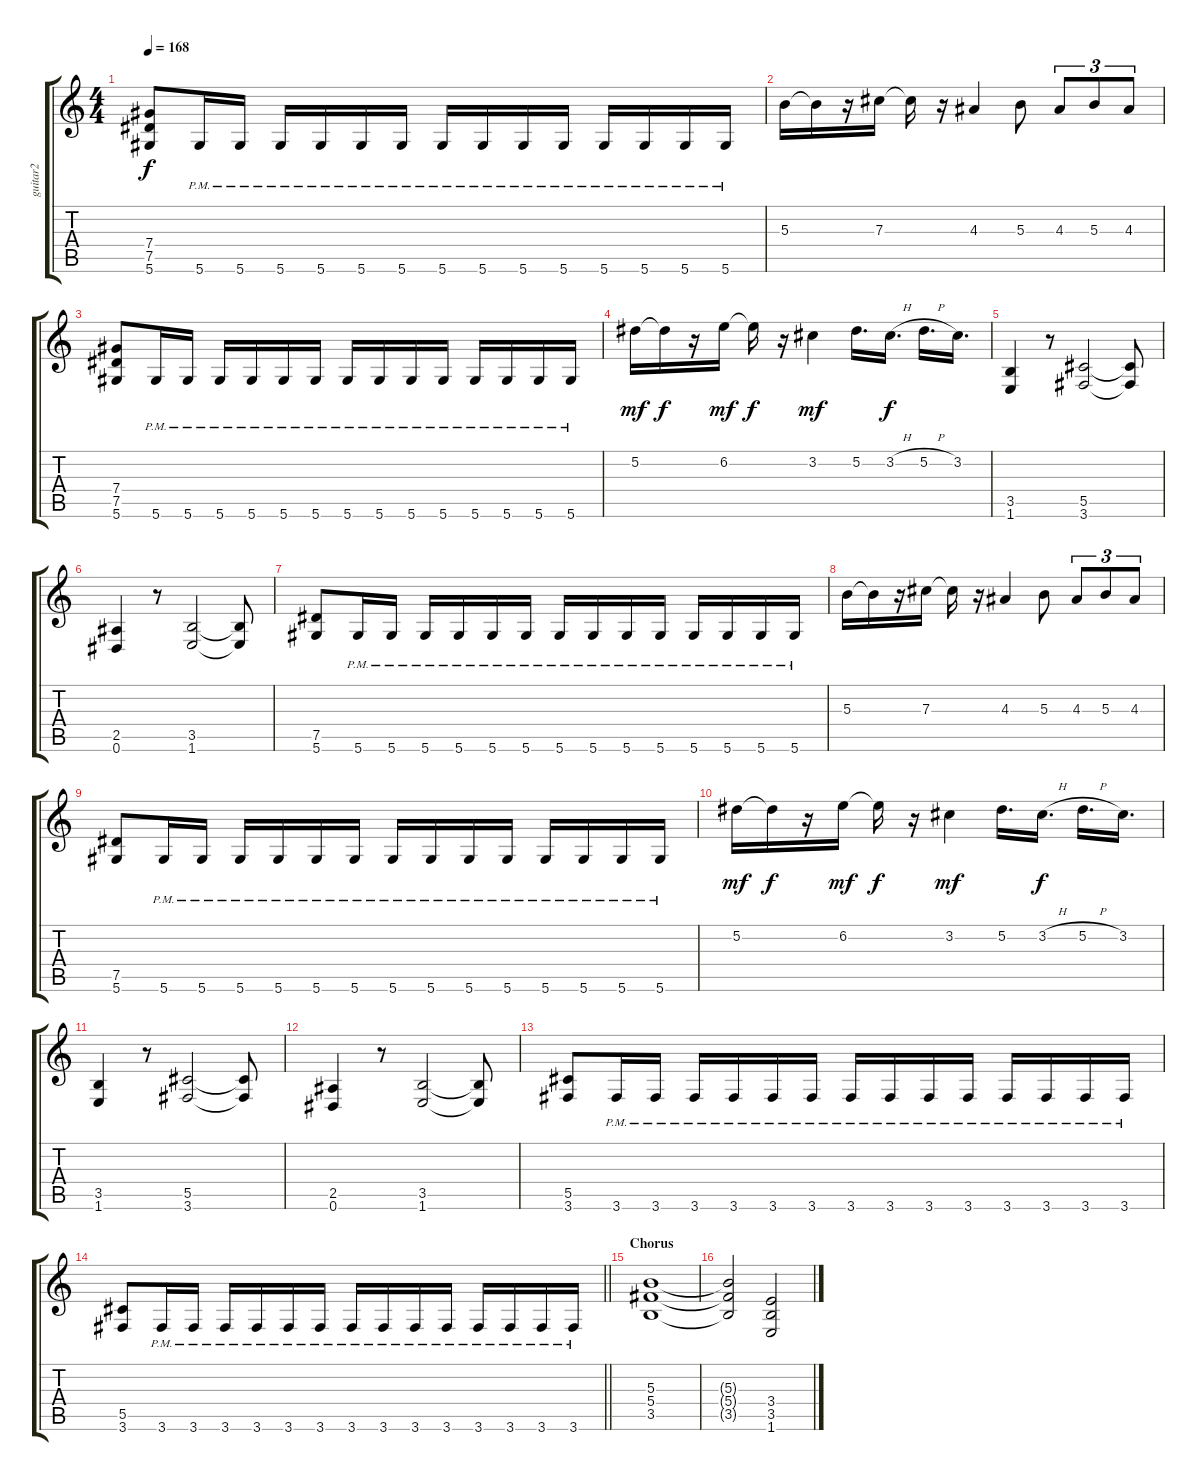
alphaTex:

\track ("guitar2" "guitar2") {instrument distortionguitar}
\staff {score tabs}
\tuning (Eb4 Bb3 Gb3 Db3 Ab2 Eb2) {hide}
\ts (4 4)
\tempo 168
\clef g2
\ks c
(7.4 7.5 5.6).8{dy f} 5.6{pm}.16 5.6{pm}.16 5.6{pm}.16 5.6{pm}.16 5.6{pm}.16 5.6{pm}.16 5.6{pm}.16 5.6{pm}.16 5.6{pm}.16 5.6{pm}.16 5.6{pm}.16 5.6{pm}.16 5.6{pm}.16 5.6{pm}.16 |
5.3.16 5.3{t}.16 r.16 7.3.16 7.3{t}.16 r.16 4.3.4 5.3.8 4.3.8{tu (3 2)} 5.3.8{tu (3 2)} 4.3.8{tu (3 2)} |
(7.4 7.5 5.6).8 5.6{pm}.16 5.6{pm}.16 5.6{pm}.16 5.6{pm}.16 5.6{pm}.16 5.6{pm}.16 5.6{pm}.16 5.6{pm}.16 5.6{pm}.16 5.6{pm}.16 5.6{pm}.16 5.6{pm}.16 5.6{pm}.16 5.6{pm}.16 |
5.2.16{dy mf} 5.2{t}.16{dy f} r.16 6.2.16{dy mf} 6.2{t}.16{dy f} r.16 3.2.4{dy mf} 5.2.16{d} 3.2{h}.16{d dy f} 5.2{h}.16{d} 3.2.16{d} |
(3.5 1.6).4 r.8 (5.5 3.6).2 (5.5{t} 3.6{t}).8 |
(2.5 0.6).4 r.8 (3.5 1.6).2 (3.5{t} 1.6{t}).8 |
(7.5 5.6).8 5.6{pm}.16 5.6{pm}.16 5.6{pm}.16 5.6{pm}.16 5.6{pm}.16 5.6{pm}.16 5.6{pm}.16 5.6{pm}.16 5.6{pm}.16 5.6{pm}.16 5.6{pm}.16 5.6{pm}.16 5.6{pm}.16 5.6{pm}.16 |
5.3.16 5.3{t}.16 r.16 7.3.16 7.3{t}.16 r.16 4.3.4 5.3.8 4.3.8{tu (3 2)} 5.3.8{tu (3 2)} 4.3.8{tu (3 2)} |
(7.5 5.6).8 5.6{pm}.16 5.6{pm}.16 5.6{pm}.16 5.6{pm}.16 5.6{pm}.16 5.6{pm}.16 5.6{pm}.16 5.6{pm}.16 5.6{pm}.16 5.6{pm}.16 5.6{pm}.16 5.6{pm}.16 5.6{pm}.16 5.6{pm}.16 |
5.2.16{dy mf} 5.2{t}.16{dy f} r.16 6.2.16{dy mf} 6.2{t}.16{dy f} r.16 3.2.4{dy mf} 5.2.16{d} 3.2{h}.16{d dy f} 5.2{h}.16{d} 3.2.16{d} |
(3.5 1.6).4 r.8 (5.5 3.6).2 (5.5{t} 3.6{t}).8 |
(2.5 0.6).4 r.8 (3.5 1.6).2 (3.5{t} 1.6{t}).8 |
(5.5 3.6).8 3.6{pm}.16 3.6{pm}.16 3.6{pm}.16 3.6{pm}.16 3.6{pm}.16 3.6{pm}.16 3.6{pm}.16 3.6{pm}.16 3.6{pm}.16 3.6{pm}.16 3.6{pm}.16 3.6{pm}.16 3.6{pm}.16 3.6{pm}.16 |
\barLineRight lightlight
(5.5 3.6).8 3.6{pm}.16 3.6{pm}.16 3.6{pm}.16 3.6{pm}.16 3.6{pm}.16 3.6{pm}.16 3.6{pm}.16 3.6{pm}.16 3.6{pm}.16 3.6{pm}.16 3.6{pm}.16 3.6{pm}.16 3.6{pm}.16 3.6{pm}.16 |
\section ("" "Chorus")
(5.3 5.4 3.5).1 |
(5.3{t} 5.4{t} 3.5{t}).2 (3.4 3.5 1.6).2
